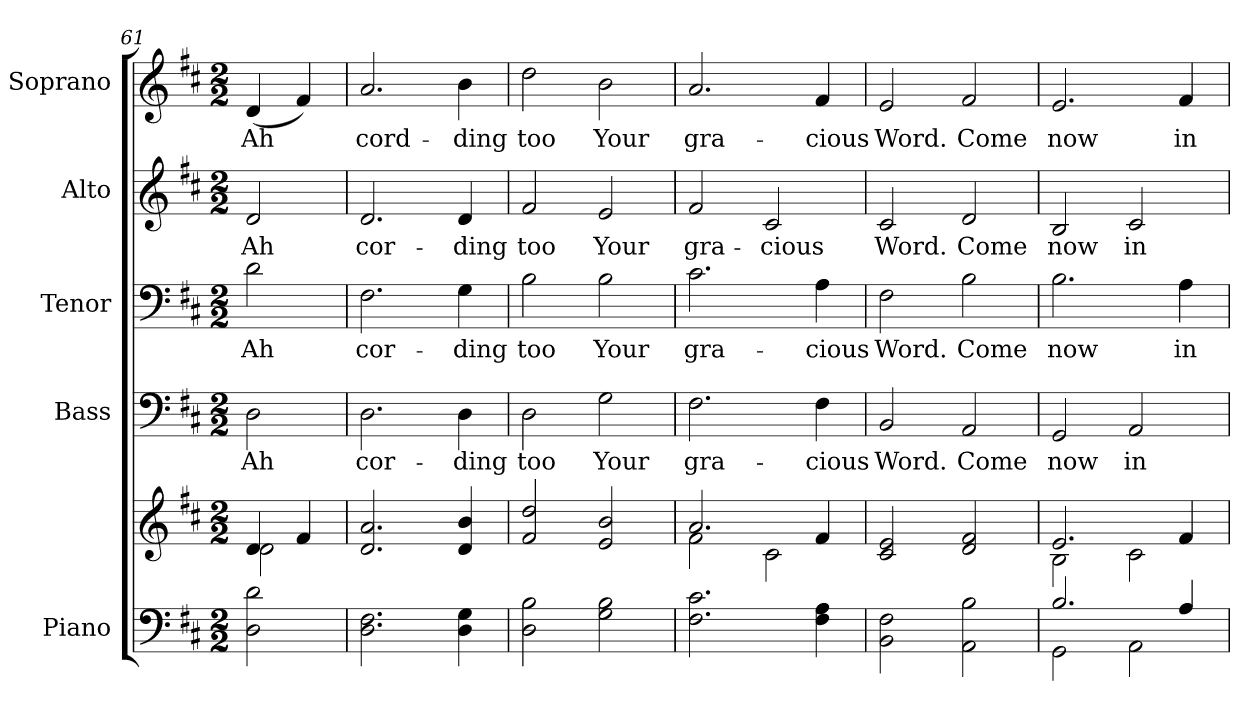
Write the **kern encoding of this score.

**kern	**kern	**kern	**text	**kern	**text	**kern	**text	**kern	**text
*part5	*part5	*part4	*part4	*part3	*part3	*part2	*part2	*part1	*part1
*staff6	*staff5	*staff4	*staff4	*staff3	*staff3	*staff2	*staff2	*staff1	*staff1
*I"Piano	*	*I"Bass	*	*I"Tenor	*	*I"Alto	*	*I"Soprano	*
*I'Pno.	*	*I'B.	*	*I'T.	*	*I'A.	*	*I'S.	*
*clefF4	*clefG2	*clefF4	*	*clefF4	*	*clefG2	*	*clefG2	*
*k[f#c#]	*k[f#c#]	*k[f#c#]	*	*k[f#c#]	*	*k[f#c#]	*	*k[f#c#]	*
*D:	*D:	*D:	*	*D:	*	*D:	*	*D:	*
*M2/2	*M2/2	*M2/2	*	*M2/2	*	*M2/2	*	*M2/2	*
=61	=61	=61	=61	=61	=61	=61	=61	=61	=61
*	*^	*	*	*	*	*	*	*	*
!	!	!	!	!LO:LY:b:color=#000000	!	!	!	!	!	!
!	!	!	!	!	!	!LO:LY:b:color=#000000	!	!	!	!
!	!	!	!	!	!	!	!	!LO:LY:b:color=#000000	!	!
!	!	!	!	!	!	!	!	!	!	!LO:LY:b:color=#000000
2Di\ 2di	4di/	2di\	2Di\	Ah	2di\	Ah	2di/	Ah	(4di/	Ah
.	4f#i/	.	.	.	.	.	.	.	4f#i/)	.
*	*v	*v	*	*	*	*	*	*	*	*
=62	=62	=62	=62	=62	=62	=62	=62	=62	=62
!	!	!	!LO:LY:b:color=#000000	!	!	!	!	!	!
!	!	!	!	!	!LO:LY:b:color=#000000	!	!	!	!
!	!	!	!	!	!	!	!LO:LY:b:color=#000000	!	!
!	!	!	!	!	!	!	!	!	!LO:LY:b:color=#000000
2.Di\ 2.F#i	2.di/ 2.ai	2.Di\	cor-	2.F#i\	cor-	2.di/	cor-	2.ai/	cord-
!	!	!	!LO:LY:b:color=#000000	!	!	!	!	!	!
!	!	!	!	!	!LO:LY:b:color=#000000	!	!	!	!
!	!	!	!	!	!	!	!LO:LY:b:color=#000000	!	!
!	!	!	!	!	!	!	!	!	!LO:LY:b:color=#000000
4Di\ 4Gi	4di/ 4bi	4Di\	-ding	4Gi\	-ding	4di/	-ding	4bi\	-ding
=63	=63	=63	=63	=63	=63	=63	=63	=63	=63
!	!	!	!LO:LY:b:color=#000000	!	!	!	!	!	!
!	!	!	!	!	!LO:LY:b:color=#000000	!	!	!	!
!	!	!	!	!	!	!	!LO:LY:b:color=#000000	!	!
!	!	!	!	!	!	!	!	!	!LO:LY:b:color=#000000
2Di\ 2Bi	2f#i/ 2ddi	2Di\	too	2Bi\	too	2f#i/	too	2ddi\	too
!	!	!	!LO:LY:b:color=#000000	!	!	!	!	!	!
!	!	!	!	!	!LO:LY:b:color=#000000	!	!	!	!
!	!	!	!	!	!	!	!LO:LY:b:color=#000000	!	!
!	!	!	!	!	!	!	!	!	!LO:LY:b:color=#000000
2Gi\ 2Bi	2ei/ 2bi	2Gi\	Your	2Bi\	Your	2ei/	Your	2bi\	Your
=64	=64	=64	=64	=64	=64	=64	=64	=64	=64
*	*^	*	*	*	*	*	*	*	*
!	!	!	!	!LO:LY:b:color=#000000	!	!	!	!	!	!
!	!	!	!	!	!	!LO:LY:b:color=#000000	!	!	!	!
!	!	!	!	!	!	!	!	!LO:LY:b:color=#000000	!	!
!	!	!	!	!	!	!	!	!	!	!LO:LY:b:color=#000000
2.F#i\ 2.c#i	2.ai/	2f#i\	2.F#i\	gra-	2.c#i\	gra-	2f#i/	gra-	2.ai/	gra-
!	!	!	!	!	!	!	!	!LO:LY:b:color=#000000	!	!
.	.	2c#i\	.	.	.	.	2c#i/	-cious	.	.
!	!	!	!	!LO:LY:b:color=#000000	!	!	!	!	!	!
!	!	!	!	!	!	!LO:LY:b:color=#000000	!	!	!	!
!	!	!	!	!	!	!	!	!	!	!LO:LY:b:color=#000000
4F#i\ 4Ai	4f#i/	.	4F#i\	-cious	4Ai\	-cious	.	.	4f#i/	-cious
*	*v	*v	*	*	*	*	*	*	*	*
!!LO:PB:g=z
=65	=65	=65	=65	=65	=65	=65	=65	=65	=65
!	!	!	!LO:LY:b:color=#000000	!	!	!	!	!	!
!	!	!	!	!	!LO:LY:b:color=#000000	!	!	!	!
!	!	!	!	!	!	!	!LO:LY:b:color=#000000	!	!
!	!	!	!	!	!	!	!	!	!LO:LY:b:color=#000000
2BBi\ 2F#i	2c#i/ 2ei	2BBi/	Word.	2F#i\	Word.	2c#i/	Word.	2ei/	Word.
!	!	!	!LO:LY:b:color=#000000	!	!	!	!	!	!
!	!	!	!	!	!LO:LY:b:color=#000000	!	!	!	!
!	!	!	!	!	!	!	!LO:LY:b:color=#000000	!	!
!	!	!	!	!	!	!	!	!	!LO:LY:b:color=#000000
2AAi\ 2Bi	2di/ 2f#i	2AAi/	Come	2Bi\	Come	2di/	Come	2f#i/	Come
=66	=66	=66	=66	=66	=66	=66	=66	=66	=66
*^	*^	*	*	*	*	*	*	*	*
!	!	!	!	!	!LO:LY:b:color=#000000	!	!	!	!	!	!
!	!	!	!	!	!	!	!LO:LY:b:color=#000000	!	!	!	!
!	!	!	!	!	!	!	!	!	!LO:LY:b:color=#000000	!	!
!	!	!	!	!	!	!	!	!	!	!	!LO:LY:b:color=#000000
2.Bi/	2GGi\	2.ei/	2Bi\	2GGi/	now	2.Bi\	now	2Bi/	now	2.ei/	now
!	!	!	!	!	!LO:LY:b:color=#000000	!	!	!	!	!	!
!	!	!	!	!	!	!	!	!	!LO:LY:b:color=#000000	!	!
.	2AAi\	.	2c#i\	2AAi/	in	.	.	2c#i/	in	.	.
!	!	!	!	!	!	!	!LO:LY:b:color=#000000	!	!	!	!
!	!	!	!	!	!	!	!	!	!	!	!LO:LY:b:color=#000000
4Ai/	.	4f#i/	.	.	.	4Ai\	in	.	.	4f#i/	in
*v	*v	*	*	*	*	*	*	*	*	*	*
*	*v	*v	*	*	*	*	*	*	*	*
=	=	=	=	=	=	=	=	=	=
*-	*-	*-	*-	*-	*-	*-	*-	*-	*-
